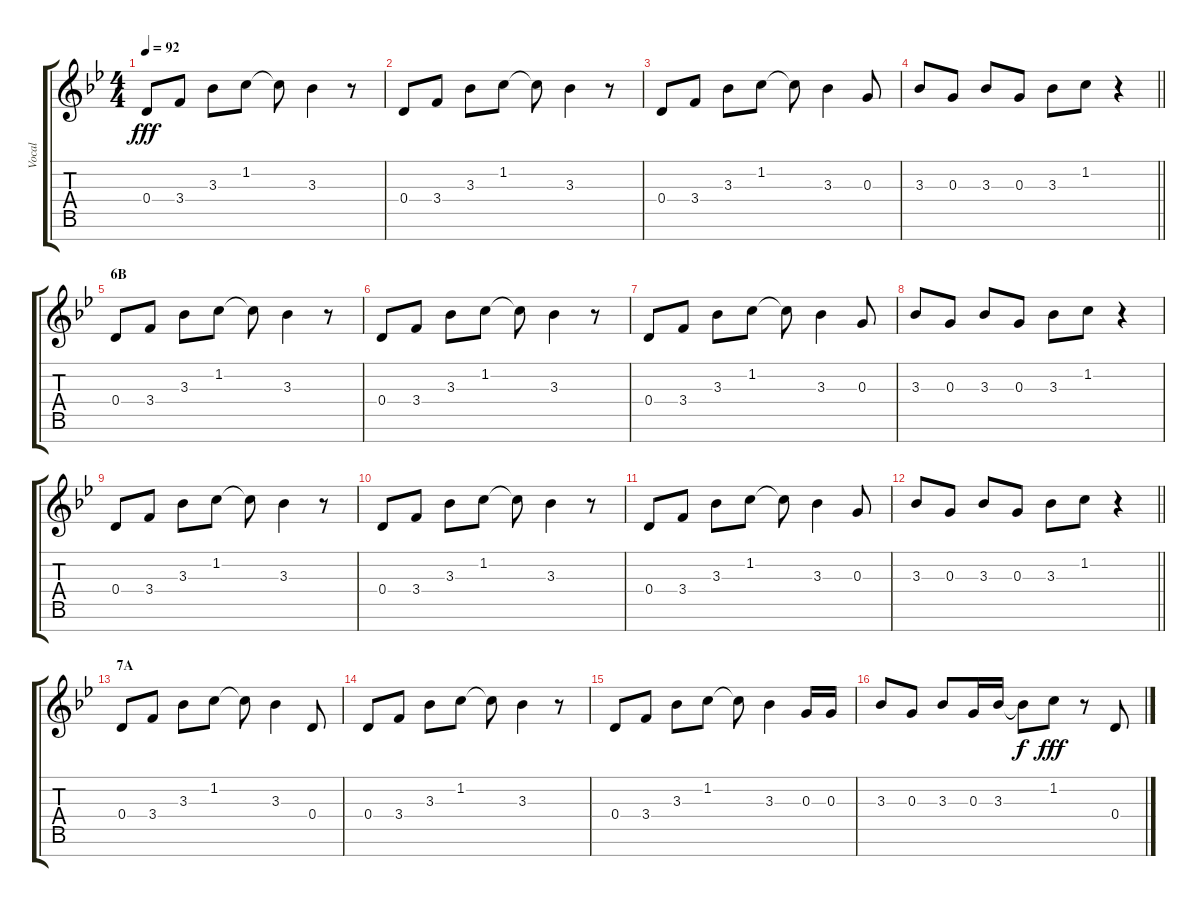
\track ("Vocal" "Vocal") {instrument voiceoohs}
\staff {score tabs}
\tuning (E5 B4 G4 D4 A3 E3 B2) {hide}
\ts (4 4)
\tempo 92
\clef g2
\ks bb
0.4.8{dy fff} 3.4.8 3.3.8 1.2.8 1.2{t}.8 3.3.4 r.8 |
0.4.8 3.4.8 3.3.8 1.2.8 1.2{t}.8 3.3.4 r.8 |
0.4.8 3.4.8 3.3.8 1.2.8 1.2{t}.8 3.3.4 0.3.8 |
\barLineRight lightlight
3.3.8 0.3.8 3.3.8 0.3.8 3.3.8 1.2.8 r.4 |
\section ("" "6B")
0.4.8 3.4.8 3.3.8 1.2.8 1.2{t}.8 3.3.4 r.8 |
0.4.8 3.4.8 3.3.8 1.2.8 1.2{t}.8 3.3.4 r.8 |
0.4.8 3.4.8 3.3.8 1.2.8 1.2{t}.8 3.3.4 0.3.8 |
3.3.8 0.3.8 3.3.8 0.3.8 3.3.8 1.2.8 r.4 |
0.4.8 3.4.8 3.3.8 1.2.8 1.2{t}.8 3.3.4 r.8 |
0.4.8 3.4.8 3.3.8 1.2.8 1.2{t}.8 3.3.4 r.8 |
0.4.8 3.4.8 3.3.8 1.2.8 1.2{t}.8 3.3.4 0.3.8 |
\barLineRight lightlight
3.3.8 0.3.8 3.3.8 0.3.8 3.3.8 1.2.8 r.4 |
\section ("" "7A")
0.4.8 3.4.8 3.3.8 1.2.8 1.2{t}.8 3.3.4 0.4.8 |
0.4.8 3.4.8 3.3.8 1.2.8 1.2{t}.8 3.3.4 r.8 |
0.4.8 3.4.8 3.3.8 1.2.8 1.2{t}.8 3.3.4 0.3.16 0.3.16 |
3.3.8 0.3.8 3.3.8 0.3.16 3.3.16 3.3{t}.8{dy f} 1.2.8{dy fff} r.8 0.4.8
